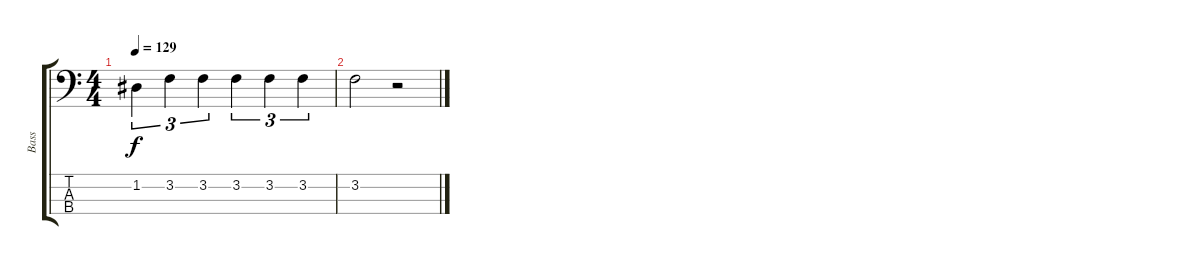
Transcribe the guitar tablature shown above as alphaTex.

\track ("Bass" "Bass") {instrument electricbasspick}
\staff {score tabs}
\tuning (G2 D2 A1 E1) {hide}
\ts (4 4)
\tempo 129
\clef f4
\ks c
1.2.4{tu (3 2) dy f} 3.2.4{tu (3 2)} 3.2.4{tu (3 2)} 3.2.4{tu (3 2)} 3.2.4{tu (3 2)} 3.2.4{tu (3 2)} |
3.2.2 r.2
